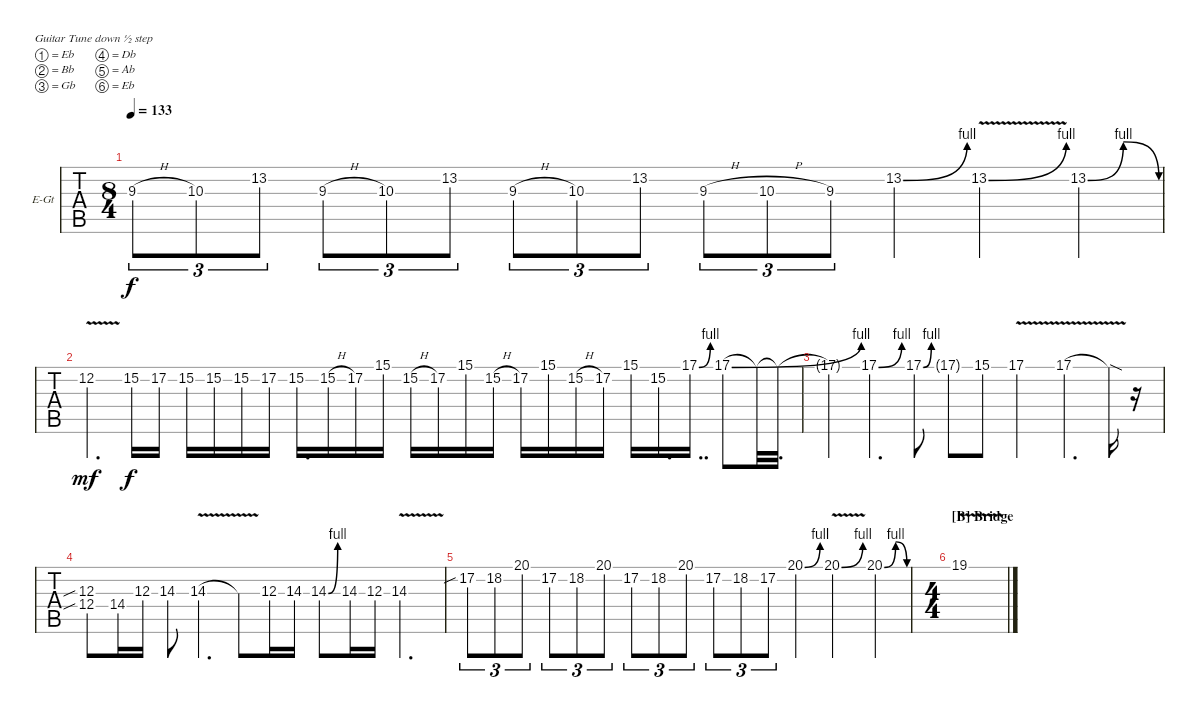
\bracketExtendMode groupsimilarinstruments
\firstSystemTrackNameOrientation horizontal
\otherSystemsTrackNameOrientation horizontal
\track ("Lead Guitar" "E-Gt") {instrument distortionguitar}
\staff {tabs}
\tuning (Eb4 Bb3 Gb3 Db3 Ab2 Eb2)
\ts (8 4)
\tempo 133
\clef g2
\ks c
9.3{h}.8{tu (3 2) dy f} 10.3.8{tu (3 2)} 13.2.8{tu (3 2)} 9.3{h}.8{tu (3 2)} 10.3.8{tu (3 2)} 13.2.8{tu (3 2)} 9.3{h}.8{tu (3 2)} 10.3.8{tu (3 2)} 13.2.8{tu (3 2)} 9.3{h}.8{tu (3 2)} 10.3{h}.8{tu (3 2)} 9.3.8{tu (3 2)} 13.2{be (bend 0 0 15 4)}.4 13.2{be (bend 0 0 15 4) v}.2 13.2{be (bendrelease 0 0 30 4 30 4 60 0)}.4 |
12.2{v}.4{d dy mf} 15.2.16{dy f} 17.2.16 15.2.16 15.2.16 15.2.16 17.2.16 15.2.16{d} 15.2{h}.16 17.2.16 15.1.16 15.2{h}.16 17.2.16 15.1.16 15.2{h}.16 17.2.16 15.1.16 15.2{h}.16 17.2.16 15.1.16 15.2.16{d} 17.1{be (bend 0 0 60 4)}.16{dd} 17.1{be (bend 0 0 60 4)}.8 17.1{t}.32 17.1{t}.32{d} |
17.1{t}.4 17.1{be (bend 0 0 60 4)}.4{d} 17.1{be (bend 0 0 60 4)}.8 17.1{g}.8 15.1.8 17.1{v}.2 17.1{v}.4{d} 17.1{sod t}.16 r.16 |
(12.3{sib} 12.4{sib}).8 14.4.16 12.3.16 14.3.8 14.3{v}.4{d} 14.3{v t}.8 12.3.16 14.3.16 14.3{be (bend 0 0 29.4 4)}.8 14.3.16 12.3.16 14.3{v}.2{d} |
17.2{sib}.8{tu (3 2)} 18.2.8{tu (3 2)} 20.1.8{tu (3 2)} 17.2.8{tu (3 2)} 18.2.8{tu (3 2)} 20.1.8{tu (3 2)} 17.2.8{tu (3 2)} 18.2.8{tu (3 2)} 20.1.8{tu (3 2)} 17.2.8{tu (3 2)} 18.2.8{tu (3 2)} 17.2.8{tu (3 2)} 20.1{be (bend 0 0 60 4)}.4 20.1{be (bend 0 0 60 4) v}.2 20.1{be (bendrelease 0 0 29.4 4 29.4 4 59.4 0)}.4 |
\ts (4 4)
\section ("B" "Bridge")
19.1{v}.1
